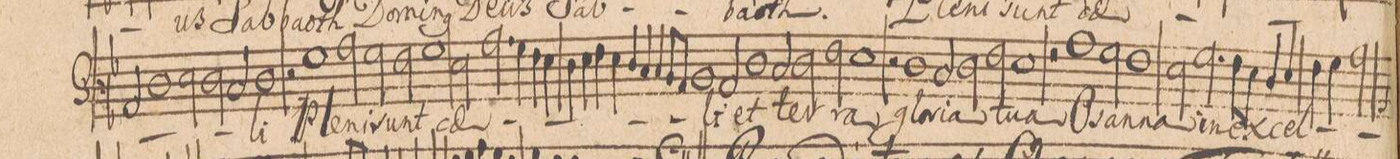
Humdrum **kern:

**kern	**text
*I"BASSVS.	*
*clefF3	*
*k[b-]	*
*met(c|)	*
*M2/1	*
2C/	.
1F\	.
=39-	=39-
2G\	.
2F\	.
2E/	.
=40-	=40-
1F\	-li
2r	.
1B-\	Ple-
=41-	=41-
2c\	-ni
2B-\	sunt
2A\	.
=42-	=42-
1B-\	cae-
2G\	.
2.c\	.
=43-	=43-
4B-\	.
4A\	.
4G\	.
4F\	.
4G\	.
4A\	.
4G\	.
=44-	=44-
4F/	.
4E/	.
4E/	.
8D/L	.
8C/J	.
1D/	.
=45-	=45-
2C/	-li
1F\	et
2E/	ter-
=46-	=46-
2F\	.
2A\	.
1G\	-ra
=47-	=47-
2r	.
1F\	glo-
2E/	-ri-
=48-	=48-
2F\	-a
2A\	tu-
1G\	-a
=49-	=49-
2r	.
1c\	O-
2B-\	.
=50-	=50-
1A\	-san-
2G\	-na
2.B-\	in
=51-	=51-
8A\L	ex-
8G\J	.
4F/	-cel-
4G/	.
4A\	.
4B-\	.
*custos:C	*
2c\	.
=52-	=52-
*-	*-
